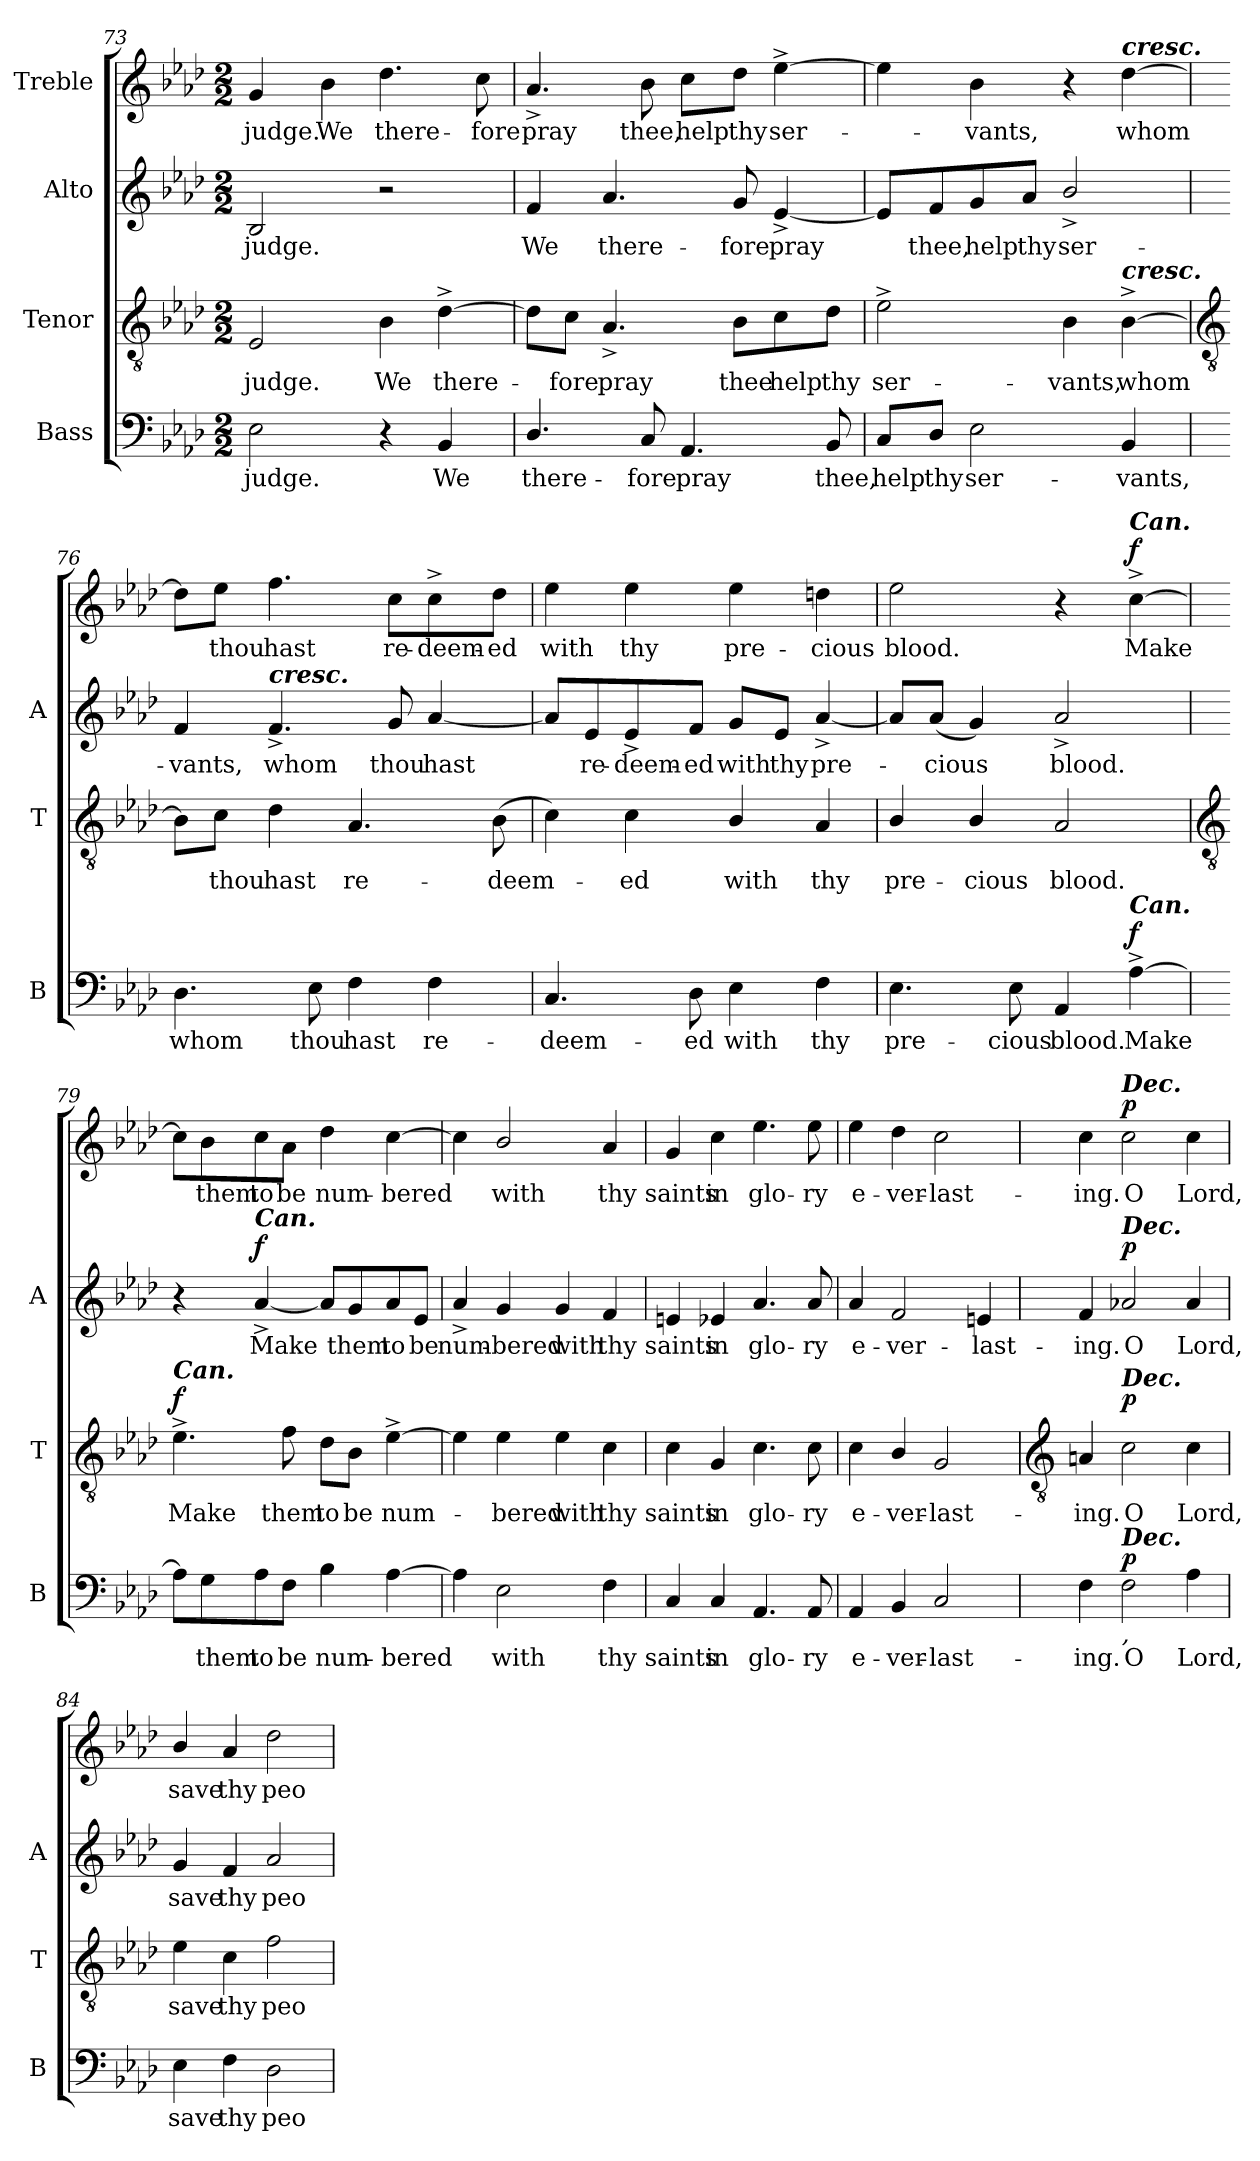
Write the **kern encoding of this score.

**kern	**text	**dynam	**kern	**text	**dynam	**kern	**text	**dynam	**kern	**text	**dynam
*part4	*part4	*part4	*part3	*part3	*part3	*part2	*part2	*part2	*part1	*part1	*part1
*staff4	*staff4	*staff4	*staff3	*staff3	*staff3	*staff2	*staff2	*staff2	*staff1	*staff1	*staff1
*I"Bass	*	*	*I"Tenor	*	*	*I"Alto	*	*	*I"Treble	*	*
*I'B	*	*	*I'T	*	*	*I'A	*	*	*	*	*
!!LO:LB:g=z
*clefF4	*	*	*clefGv2	*	*	*clefG2	*	*	*clefG2	*	*
*k[b-e-a-d-]	*	*	*k[b-e-a-d-]	*	*	*k[b-e-a-d-]	*	*	*k[b-e-a-d-]	*	*
*A-:	*	*	*A-:	*	*	*A-:	*	*	*A-:	*	*
*M2/2	*	*	*M2/2	*	*	*M2/2	*	*	*M2/2	*	*
=73	=73	=73	=73	=73	=73	=73	=73	=73	=73	=73	=73
!	!LO:LY:b	!	!	!LO:LY:b	!	!	!LO:LY:b	!	!	!LO:LY:b	!
2E-	judge.	.	2E-	judge.	.	2B-	judge.	.	4g	judge.	.
!	!	!	!	!	!	!	!	!	!	!LO:LY:b	!
.	.	.	.	.	.	.	.	.	4b-	We	.
!	!	!	!	!LO:LY:b	!	!	!	!	!	!LO:LY:b	!
4r	.	.	4B-	We	.	2r	.	.	4.dd-	there-	.
!	!LO:LY:b	!	!	!LO:LY:b	!	!	!	!	!	!	!
4BB-	We	.	[4d-^	there-	.	.	.	.	.	.	.
!	!	!	!	!	!	!	!	!	!	!LO:LY:b	!
.	.	.	.	.	.	.	.	.	8cc	-fore	.
=74	=74	=74	=74	=74	=74	=74	=74	=74	=74	=74	=74
!	!LO:LY:b	!	!	!	!	!	!LO:LY:b	!	!	!LO:LY:b	!
4.D-/	there-	.	8d-\L]	.	.	4f	We	.	4.a-^	pray	.
!	!	!	!	!LO:LY:b	!	!	!	!	!	!	!
.	.	.	8c\J	fore	.	.	.	.	.	.	.
!	!	!	!	!LO:LY:b	!	!	!LO:LY:b	!	!	!	!
.	.	.	4.A-^	pray	.	4.a-	there-	.	.	.	.
!	!LO:LY:b	!	!	!	!	!	!	!	!	!LO:LY:b	!
8C	-fore	.	.	.	.	.	.	.	8b-	thee,	.
!	!LO:LY:b	!	!	!	!	!	!	!	!	!LO:LY:b	!
4.AA-	pray	.	.	.	.	.	.	.	8cc\L	help	.
!	!	!	!	!LO:LY:b	!	!	!LO:LY:b	!	!	!LO:LY:b	!
.	.	.	8B-\L	thee	.	8g	-fore	.	8dd-\J	thy	.
!	!	!	!	!LO:LY:b	!	!	!LO:LY:b	!	!	!LO:LY:b	!
.	.	.	8c\	help	.	[4e-^	pray	.	[4ee-^	ser-	.
!	!LO:LY:b	!	!	!LO:LY:b	!	!	!	!	!	!	!
8BB-	thee,	.	8d-\J	thy	.	.	.	.	.	.	.
=75	=75	=75	=75	=75	=75	=75	=75	=75	=75	=75	=75
!	!LO:LY:b	!	!	!LO:LY:b	!	!	!	!	!	!	!
8C/L	help	.	2e-^	ser-	.	8e-/L]	.	.	4ee-]	.	.
!	!LO:LY:b	!	!	!	!	!	!LO:LY:b	!	!	!	!
8D-/J	thy	.	.	.	.	8f/	thee,	.	.	.	.
!	!LO:LY:b	!	!	!	!	!	!LO:LY:b	!	!	!LO:LY:b	!
2E-	ser-	.	.	.	.	8g/	help	.	4b-	vants,	.
!	!	!	!	!	!	!	!LO:LY:b	!	!	!	!
.	.	.	.	.	.	8a-/J	thy	.	.	.	.
!	!	!	!	!LO:LY:b	!	!	!LO:LY:b	!	!	!	!
.	.	.	4B-	-vants,	.	2b-^/	ser-	.	4r	.	.
!	!	!	!	!	!	!	!	!	!LO:TX:a:Bi:t=cresc.	!	!
!	!	!	!LO:TX:a:Bi:t=cresc.	!	!	!	!	!	!	!	!
!	!LO:LY:b	!	!	!LO:LY:b	!	!	!	!	!	!LO:LY:b	!
4BB-	-vants,	.	[4B-^	whom	.	.	.	.	[4dd-	whom	.
!!LO:LB:g=z
=76	=76	=76	=76	=76	=76	=76	=76	=76	=76	=76	=76
*	*	*	*clefGv2	*	*	*	*	*	*	*	*
!	!LO:LY:b	!	!	!	!	!	!LO:LY:b	!	!	!	!
4.D-	whom	.	8B-\L]	.	.	4f	-vants,	.	8dd-\L]	.	.
!	!	!	!	!LO:LY:b	!	!	!	!	!	!LO:LY:b	!
.	.	.	8c\J	thou	.	.	.	.	8ee-\J	thou	.
!	!	!	!	!	!	!LO:TX:a:Bi:t=cresc.	!	!	!	!	!
!	!	!	!	!LO:LY:b	!	!	!LO:LY:b	!	!	!LO:LY:b	!
.	.	.	4d-	hast	.	4.f^	whom	.	4.ff	hast	.
!	!LO:LY:b	!	!	!	!	!	!	!	!	!	!
8E-	thou	.	.	.	.	.	.	.	.	.	.
!	!LO:LY:b	!	!	!LO:LY:b	!	!	!	!	!	!	!
4F	hast	.	4.A-	re-	.	.	.	.	.	.	.
!	!	!	!	!	!	!	!LO:LY:b	!	!	!LO:LY:b	!
.	.	.	.	.	.	8g	thou	.	8cc\L	re-	.
!	!LO:LY:b	!	!	!	!	!	!LO:LY:b	!	!	!LO:LY:b	!
4F	re-	.	.	.	.	[4a-	hast	.	8cc^\	-deem-	.
!	!	!	!	!LO:LY:b	!	!	!	!	!	!LO:LY:b	!
.	.	.	(>8B-	-deem-	.	.	.	.	8dd-\J	-ed	.
=77	=77	=77	=77	=77	=77	=77	=77	=77	=77	=77	=77
!	!LO:LY:b	!	!	!	!	!	!	!	!	!LO:LY:b	!
4.C	-deem-	.	4c)	.	.	8a-/L]	.	.	4ee-	with	.
!	!	!	!	!	!	!	!LO:LY:b	!	!	!	!
.	.	.	.	.	.	8e-/	re-	.	.	.	.
!	!	!	!	!LO:LY:b	!	!	!LO:LY:b	!	!	!LO:LY:b	!
.	.	.	4c	ed	.	8e-^/	-deem-	.	4ee-	thy	.
!	!LO:LY:b	!	!	!	!	!	!LO:LY:b	!	!	!	!
8D-	-ed	.	.	.	.	8f/J	-ed	.	.	.	.
!	!LO:LY:b	!	!	!LO:LY:b	!	!	!LO:LY:b	!	!	!LO:LY:b	!
4E-	with	.	4B-/	with	.	8g/L	with	.	4ee-	pre-	.
!	!	!	!	!	!	!	!LO:LY:b	!	!	!	!
.	.	.	.	.	.	8e-/J	thy	.	.	.	.
!	!LO:LY:b	!	!	!LO:LY:b	!	!	!LO:LY:b	!	!	!LO:LY:b	!
4F	thy	.	4A-	thy	.	[4a-^	pre-	.	4ddn	-cious	.
=78	=78	=78	=78	=78	=78	=78	=78	=78	=78	=78	=78
!	!LO:LY:b	!	!	!LO:LY:b	!	!	!	!	!	!LO:LY:b	!
4.E-	pre-	.	4B-/	pre-	.	8a-/L]	.	.	2ee-	blood.	.
!	!	!	!	!	!	!	!LO:LY:b	!	!	!	!
.	.	.	.	.	.	(<8a-/J	cious	.	.	.	.
!	!	!	!	!LO:LY:b	!	!	!	!	!	!	!
.	.	.	4B-/	-cious	.	4g)	.	.	.	.	.
!	!LO:LY:b	!	!	!	!	!	!	!	!	!	!
8E-	-cious	.	.	.	.	.	.	.	.	.	.
!	!LO:LY:b	!	!	!LO:LY:b	!	!	!LO:LY:b	!	!	!	!
4AA-	blood.	.	2A-	blood.	.	2a-^	blood.	.	4r	.	.
!	!	!	!	!	!	!	!	!	!LO:TX:a:Bi:t=Can.	!	!
!LO:TX:a:Bi:t=Can.	!	!	!	!	!	!	!	!	!	!	!
!	!LO:LY:b	!LO:DY:b	!	!	!	!	!	!	!	!LO:LY:b	!LO:DY:b
[4A-^	Make	f	.	.	.	.	.	.	[4cc^	Make	f
!!LO:LB:g=z
=79	=79	=79	=79	=79	=79	=79	=79	=79	=79	=79	=79
*	*	*	*clefGv2	*	*	*	*	*	*	*	*
!	!	!	!LO:TX:a:Bi:t=Can.	!	!	!	!	!	!	!	!
!	!	!	!	!LO:LY:b	!LO:DY:b	!	!	!	!	!	!
8A-\L]	.	.	4.e-^	Make	f	4r	.	.	8cc\L]	.	.
!	!LO:LY:b	!	!	!	!	!	!	!	!	!LO:LY:b	!
8G\	them	.	.	.	.	.	.	.	8b-\	them	.
!	!	!	!	!	!	!LO:TX:a:Bi:t=Can.	!	!	!	!	!
!	!LO:LY:b	!	!	!	!	!	!LO:LY:b	!LO:DY:b	!	!LO:LY:b	!
8A-\	to	.	.	.	.	[4a-^	Make	f	8cc\	to	.
!	!LO:LY:b	!	!	!LO:LY:b	!	!	!	!	!	!LO:LY:b	!
8F\J	be	.	8f	them	.	.	.	.	8a-\J	be	.
!	!LO:LY:b	!	!	!LO:LY:b	!	!	!	!	!	!LO:LY:b	!
4B-	num-	.	8d-\L	to	.	8a-/L]	.	.	4dd-	num-	.
!	!	!	!	!LO:LY:b	!	!	!LO:LY:b	!	!	!	!
.	.	.	8B-\J	be	.	8g/	them	.	.	.	.
!	!LO:LY:b	!	!	!LO:LY:b	!	!	!LO:LY:b	!	!	!LO:LY:b	!
[4A-	-bered	.	[4e-^	num-	.	8a-/	to	.	[4cc	-bered	.
!	!	!	!	!	!	!	!LO:LY:b	!	!	!	!
.	.	.	.	.	.	8e-/J	be	.	.	.	.
=80	=80	=80	=80	=80	=80	=80	=80	=80	=80	=80	=80
!	!	!	!	!	!	!	!LO:LY:b	!	!	!	!
4A-]	.	.	4e-]	.	.	4a-^	num-	.	4cc]	.	.
!	!LO:LY:b	!	!	!LO:LY:b	!	!	!LO:LY:b	!	!	!LO:LY:b	!
2E-	with	.	4e-	bered	.	4g	-bered	.	2b-/	with	.
!	!	!	!	!LO:LY:b	!	!	!LO:LY:b	!	!	!	!
.	.	.	4e-	with	.	4g	with	.	.	.	.
!	!LO:LY:b	!	!	!LO:LY:b	!	!	!LO:LY:b	!	!	!LO:LY:b	!
4F	thy	.	4c	thy	.	4f	thy	.	4a-	thy	.
=81	=81	=81	=81	=81	=81	=81	=81	=81	=81	=81	=81
!	!LO:LY:b	!	!	!LO:LY:b	!	!	!LO:LY:b	!	!	!LO:LY:b	!
4C	saints	.	4c	saints	.	4en	saints	.	4g	saints	.
!	!LO:LY:b	!	!	!LO:LY:b	!	!	!LO:LY:b	!	!	!LO:LY:b	!
4C	in	.	4G	in	.	4e-X	in	.	4cc	in	.
!	!LO:LY:b	!	!	!LO:LY:b	!	!	!LO:LY:b	!	!	!LO:LY:b	!
4.AA-	glo-	.	4.c	glo-	.	4.a-	glo-	.	4.ee-	glo-	.
!	!LO:LY:b	!	!	!LO:LY:b	!	!	!LO:LY:b	!	!	!LO:LY:b	!
8AA-	-ry	.	8c	-ry	.	8a-	-ry	.	8ee-	-ry	.
=82	=82	=82	=82	=82	=82	=82	=82	=82	=82	=82	=82
!	!LO:LY:b	!	!	!LO:LY:b	!	!	!LO:LY:b	!	!	!LO:LY:b	!
4AA-	e-	.	4c	e-	.	4a-	e-	.	4ee-	e-	.
!	!LO:LY:b	!	!	!LO:LY:b	!	!	!LO:LY:b	!	!	!LO:LY:b	!
4BB-	-ver-	.	4B-/	-ver-	.	2f	-ver-	.	4dd-	-ver-	.
!	!LO:LY:b	!	!	!LO:LY:b	!	!	!	!	!	!LO:LY:b	!
2C	-last-	.	2G	-last-	.	.	.	.	2cc	-last-	.
!	!	!	!	!	!	!	!LO:LY:b	!	!	!	!
.	.	.	.	.	.	4en	-last-	.	.	.	.
!!LO:LB:g=z
=83	=83	=83	=83	=83	=83	=83	=83	=83	=83	=83	=83
*	*	*	*clefGv2	*	*	*	*	*	*	*	*
!	!LO:LY:b	!	!	!LO:LY:b	!	!	!LO:LY:b	!	!	!LO:LY:b	!
4F	-ing.	.	4An	-ing.	.	4f	-ing.	.	4cc	-ing.	.
!	!	!	!	!	!	!	!	!	!LO:TX:a:Bi:t=Dec.	!	!
!	!	!	!	!	!	!LO:TX:a:Bi:t=Dec.	!	!	!	!	!
!	!	!	!LO:TX:a:Bi:t=Dec.	!	!	!	!	!	!	!	!
!LO:TX:a:Bi:t=Dec.	!	!	!	!	!	!	!	!	!	!	!
!LO:TX:b:i:t=,	!	!	!	!	!	!	!	!	!	!	!
!	!LO:LY:b	!LO:DY:b	!	!LO:LY:b	!LO:DY:b	!	!LO:LY:b	!LO:DY:b	!	!LO:LY:b	!LO:DY:b
2F	O	p	2c	O	p	2a-X	O	p	2cc	O	p
!	!LO:LY:b	!	!	!LO:LY:b	!	!	!LO:LY:b	!	!	!LO:LY:b	!
4A-	Lord,	.	4c	Lord,	.	4a-	Lord,	.	4cc	Lord,	.
=84	=84	=84	=84	=84	=84	=84	=84	=84	=84	=84	=84
!	!LO:LY:b	!	!	!LO:LY:b	!	!	!LO:LY:b	!	!	!LO:LY:b	!
4E-	save	.	4e-	save	.	4g	save	.	4b-/	save	.
!	!LO:LY:b	!	!	!LO:LY:b	!	!	!LO:LY:b	!	!	!LO:LY:b	!
4F	thy	.	4c	thy	.	4f	thy	.	4a-	thy	.
!	!LO:LY:b	!	!	!LO:LY:b	!	!	!LO:LY:b	!	!	!LO:LY:b	!
2D-	peo-	.	2f	peo-	.	2a-	peo-	.	2dd-	peo-	.
=	=	=	=	=	=	=	=	=	=	=	=
*-	*-	*-	*-	*-	*-	*-	*-	*-	*-	*-	*-
